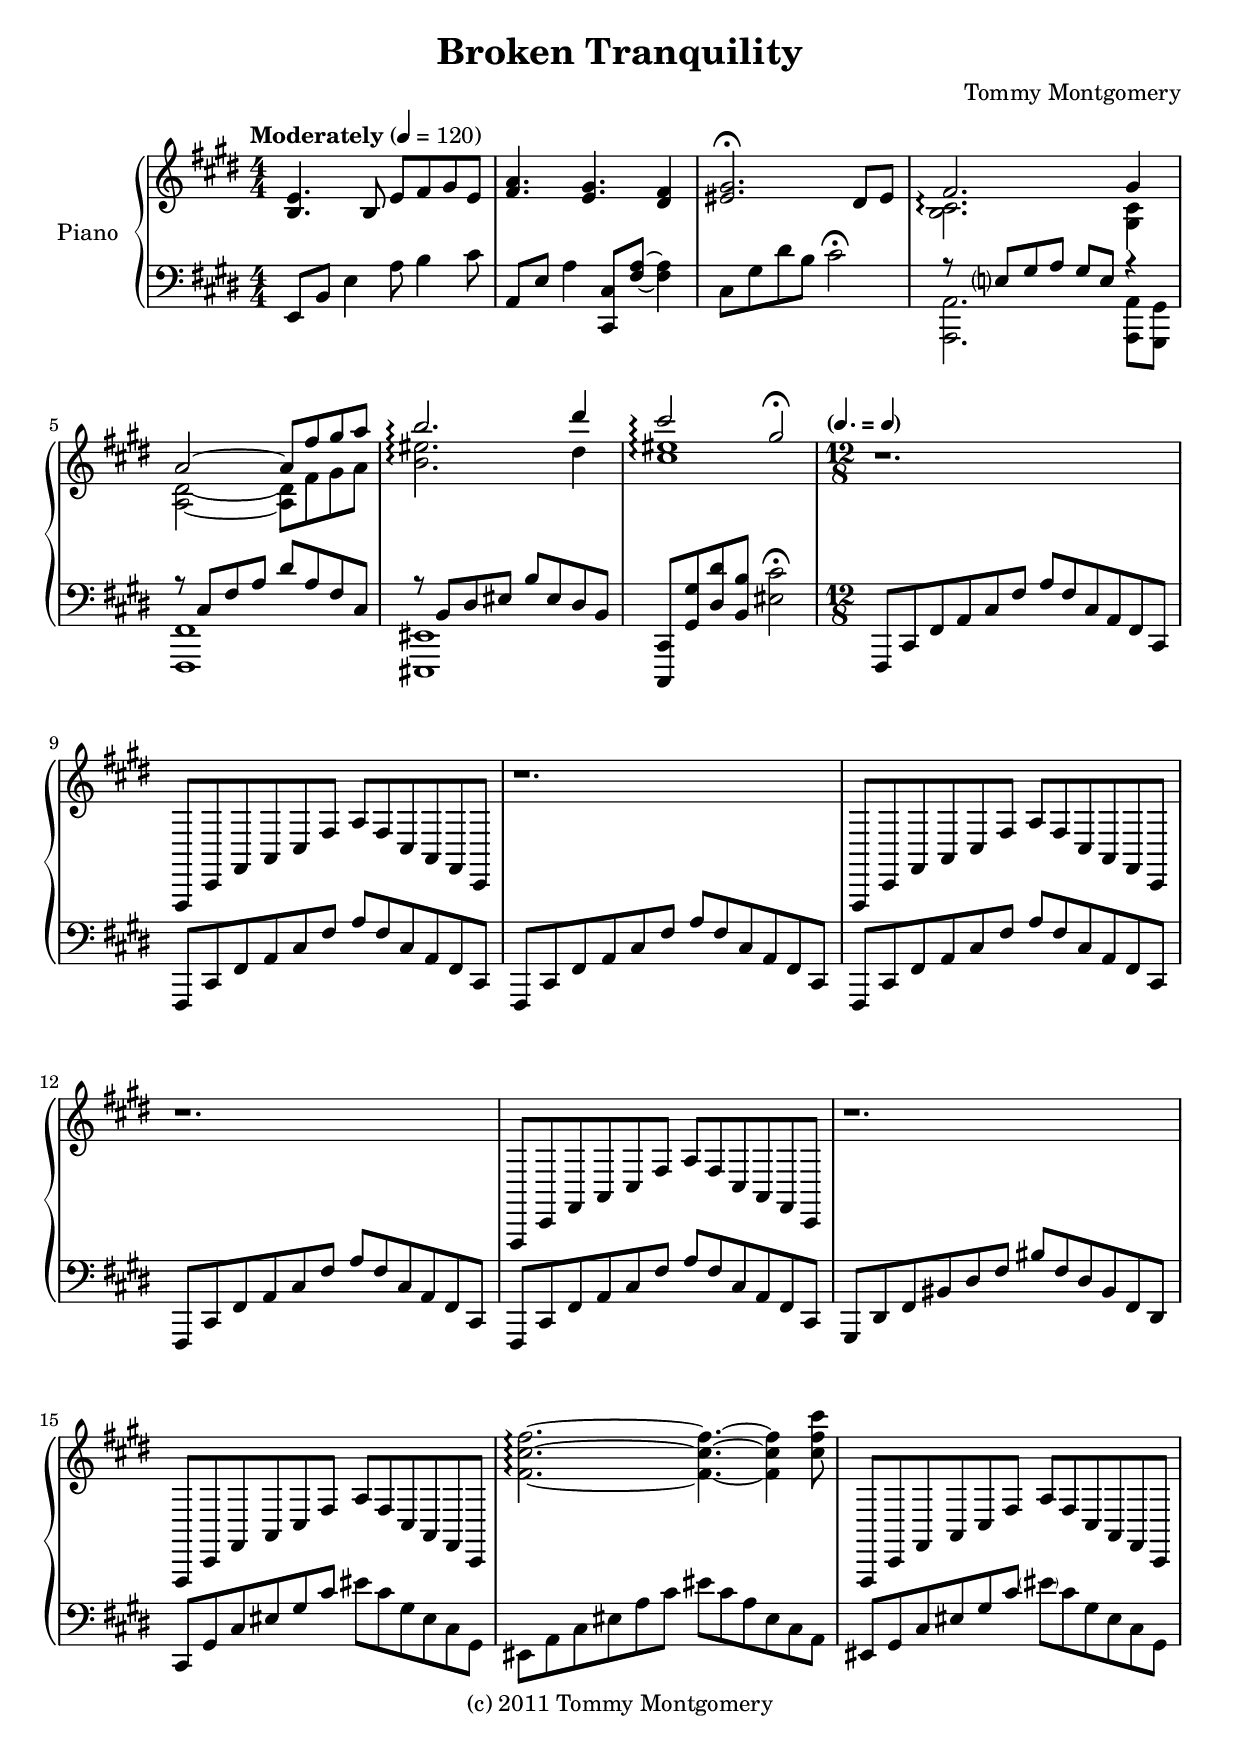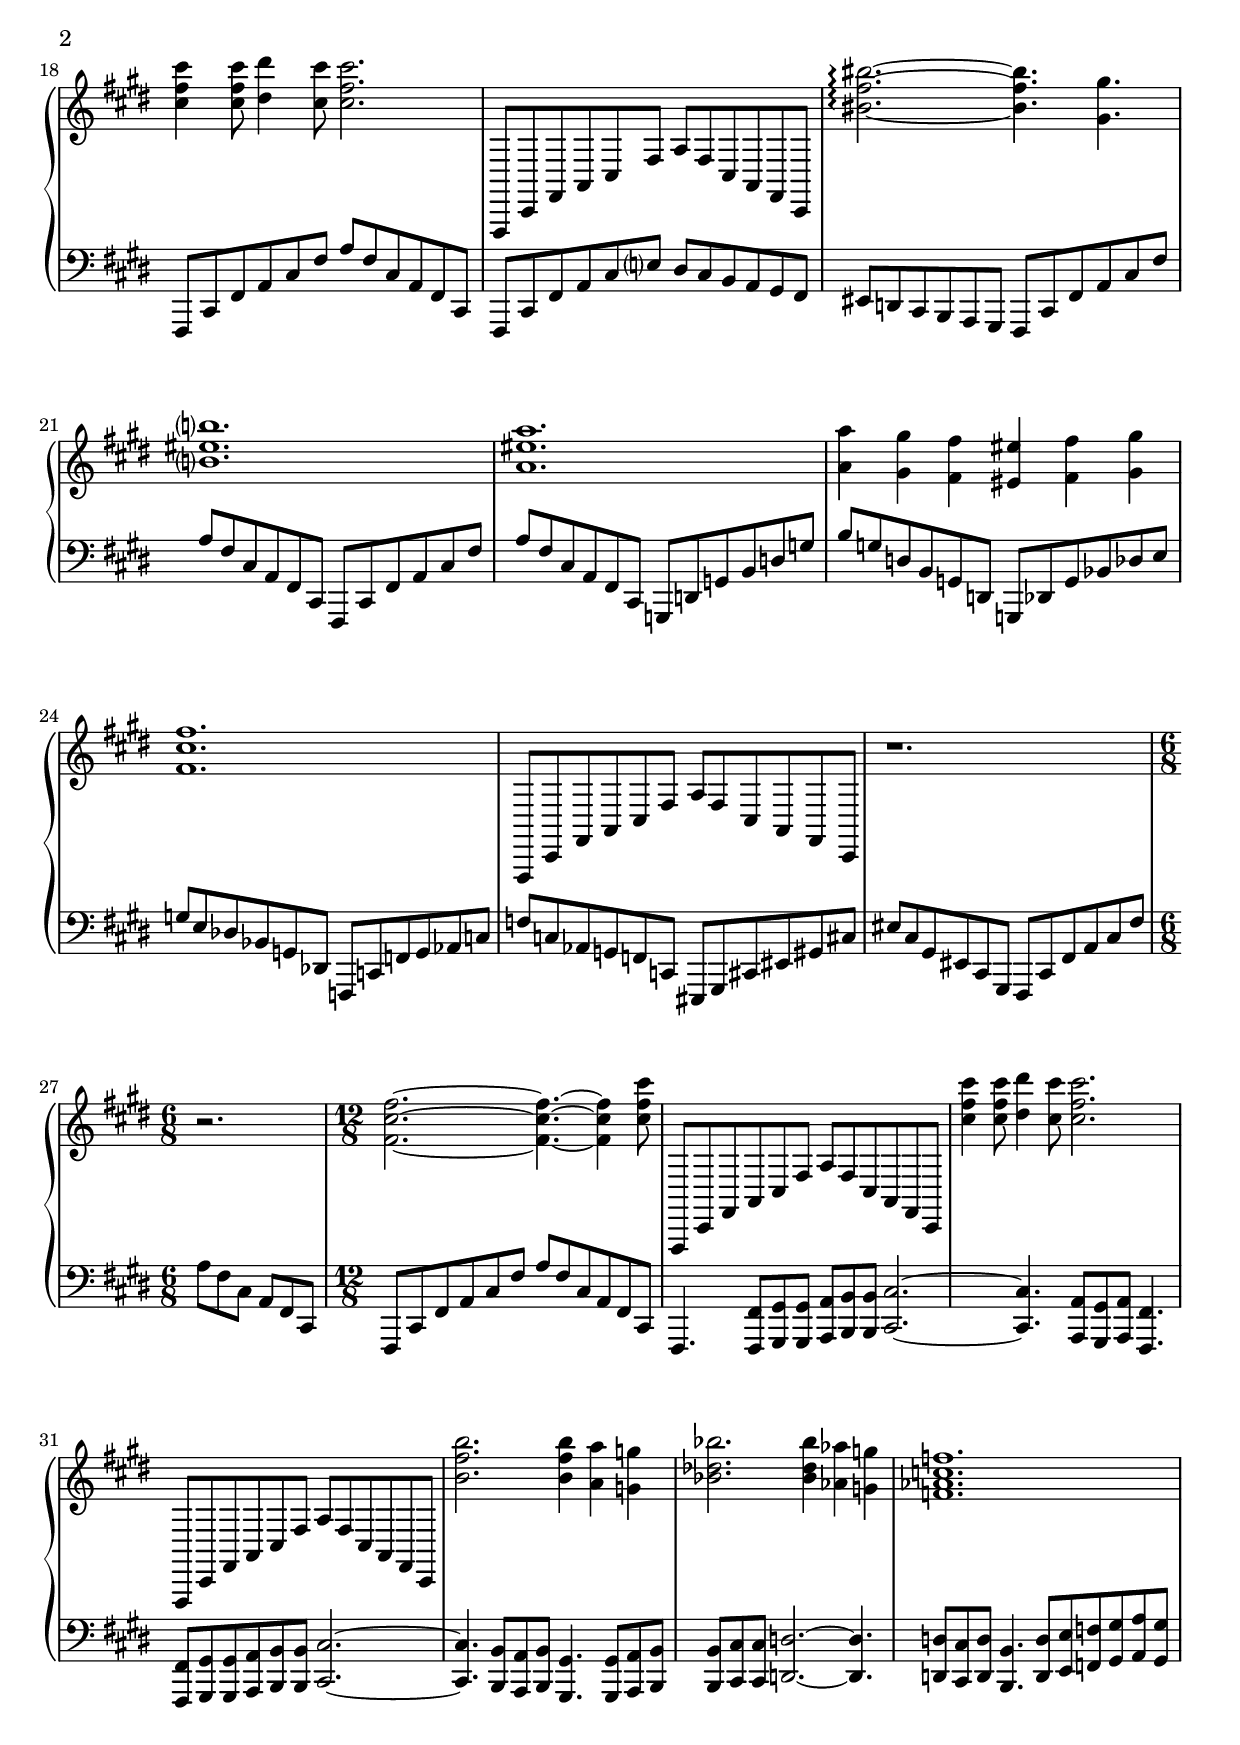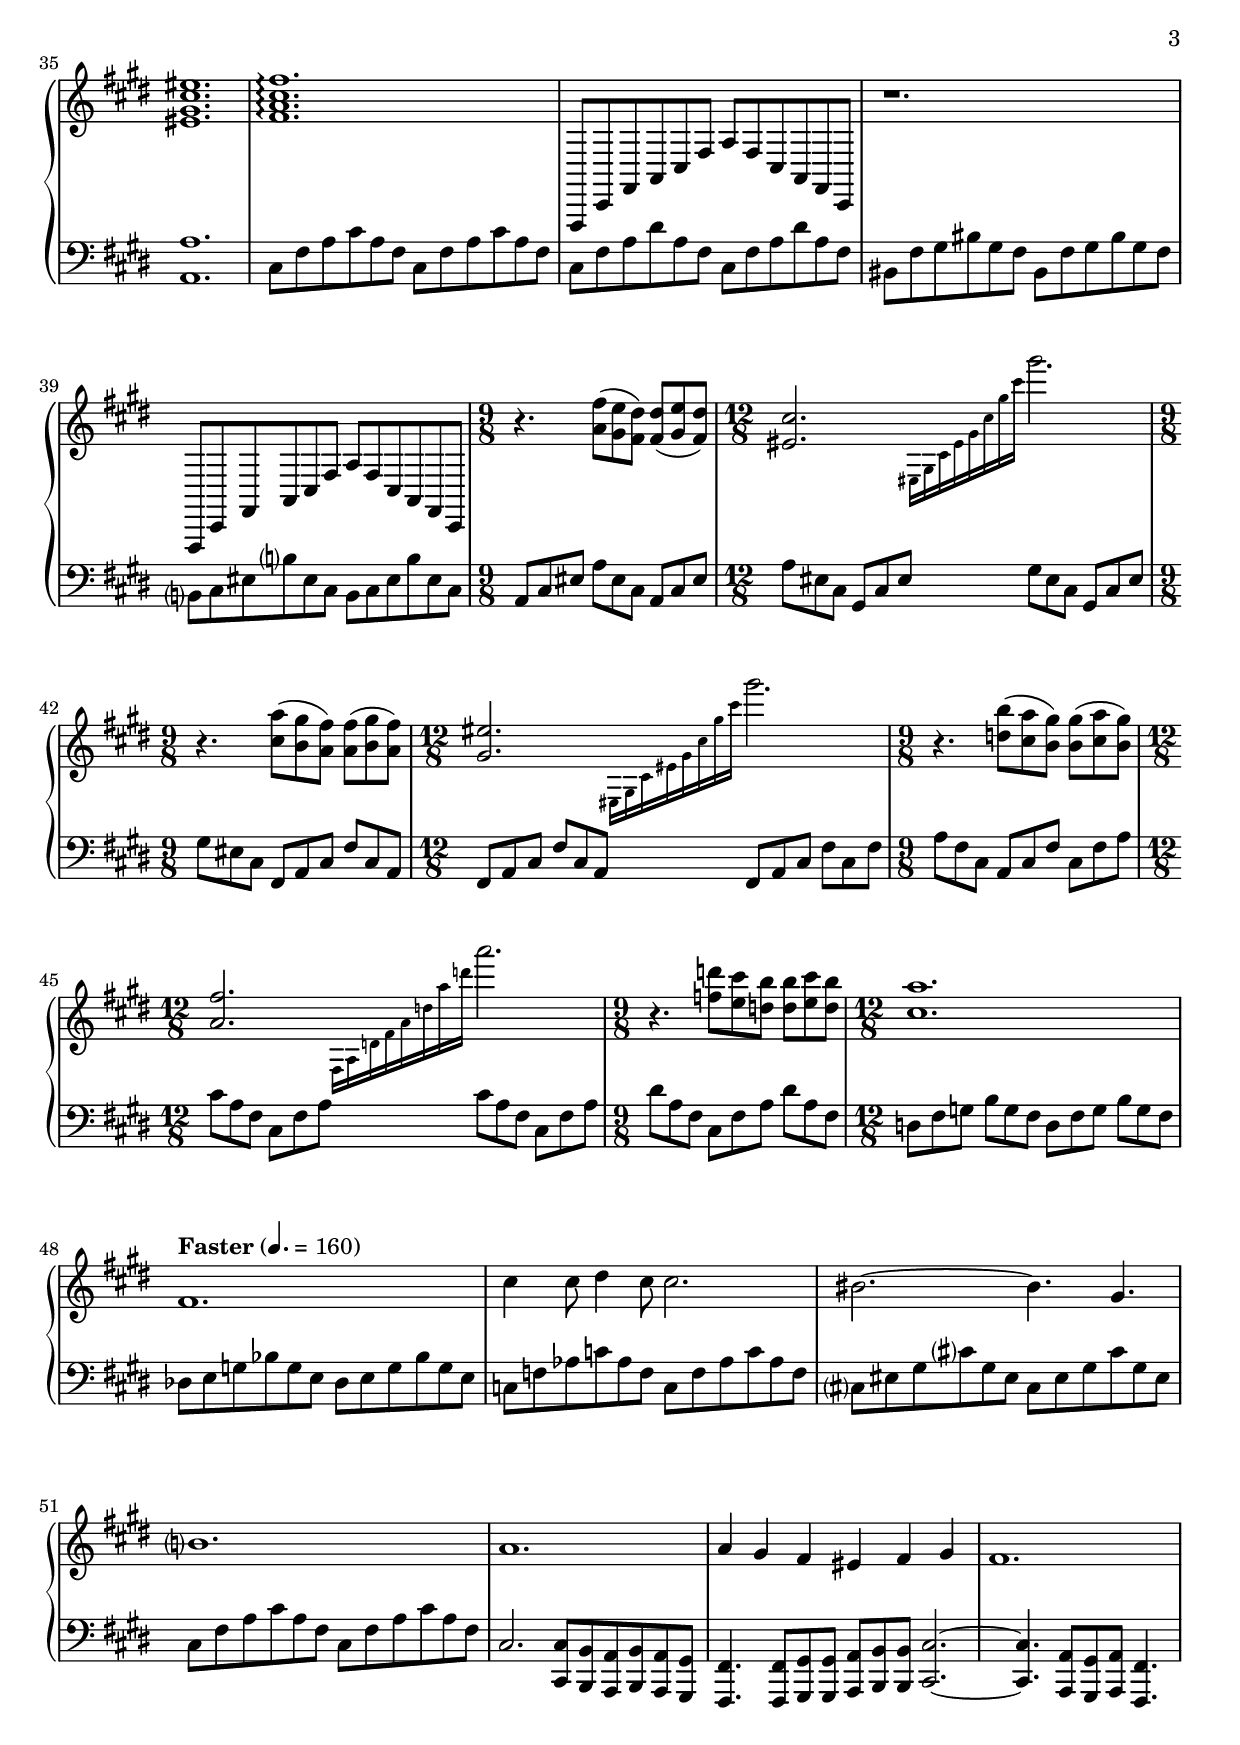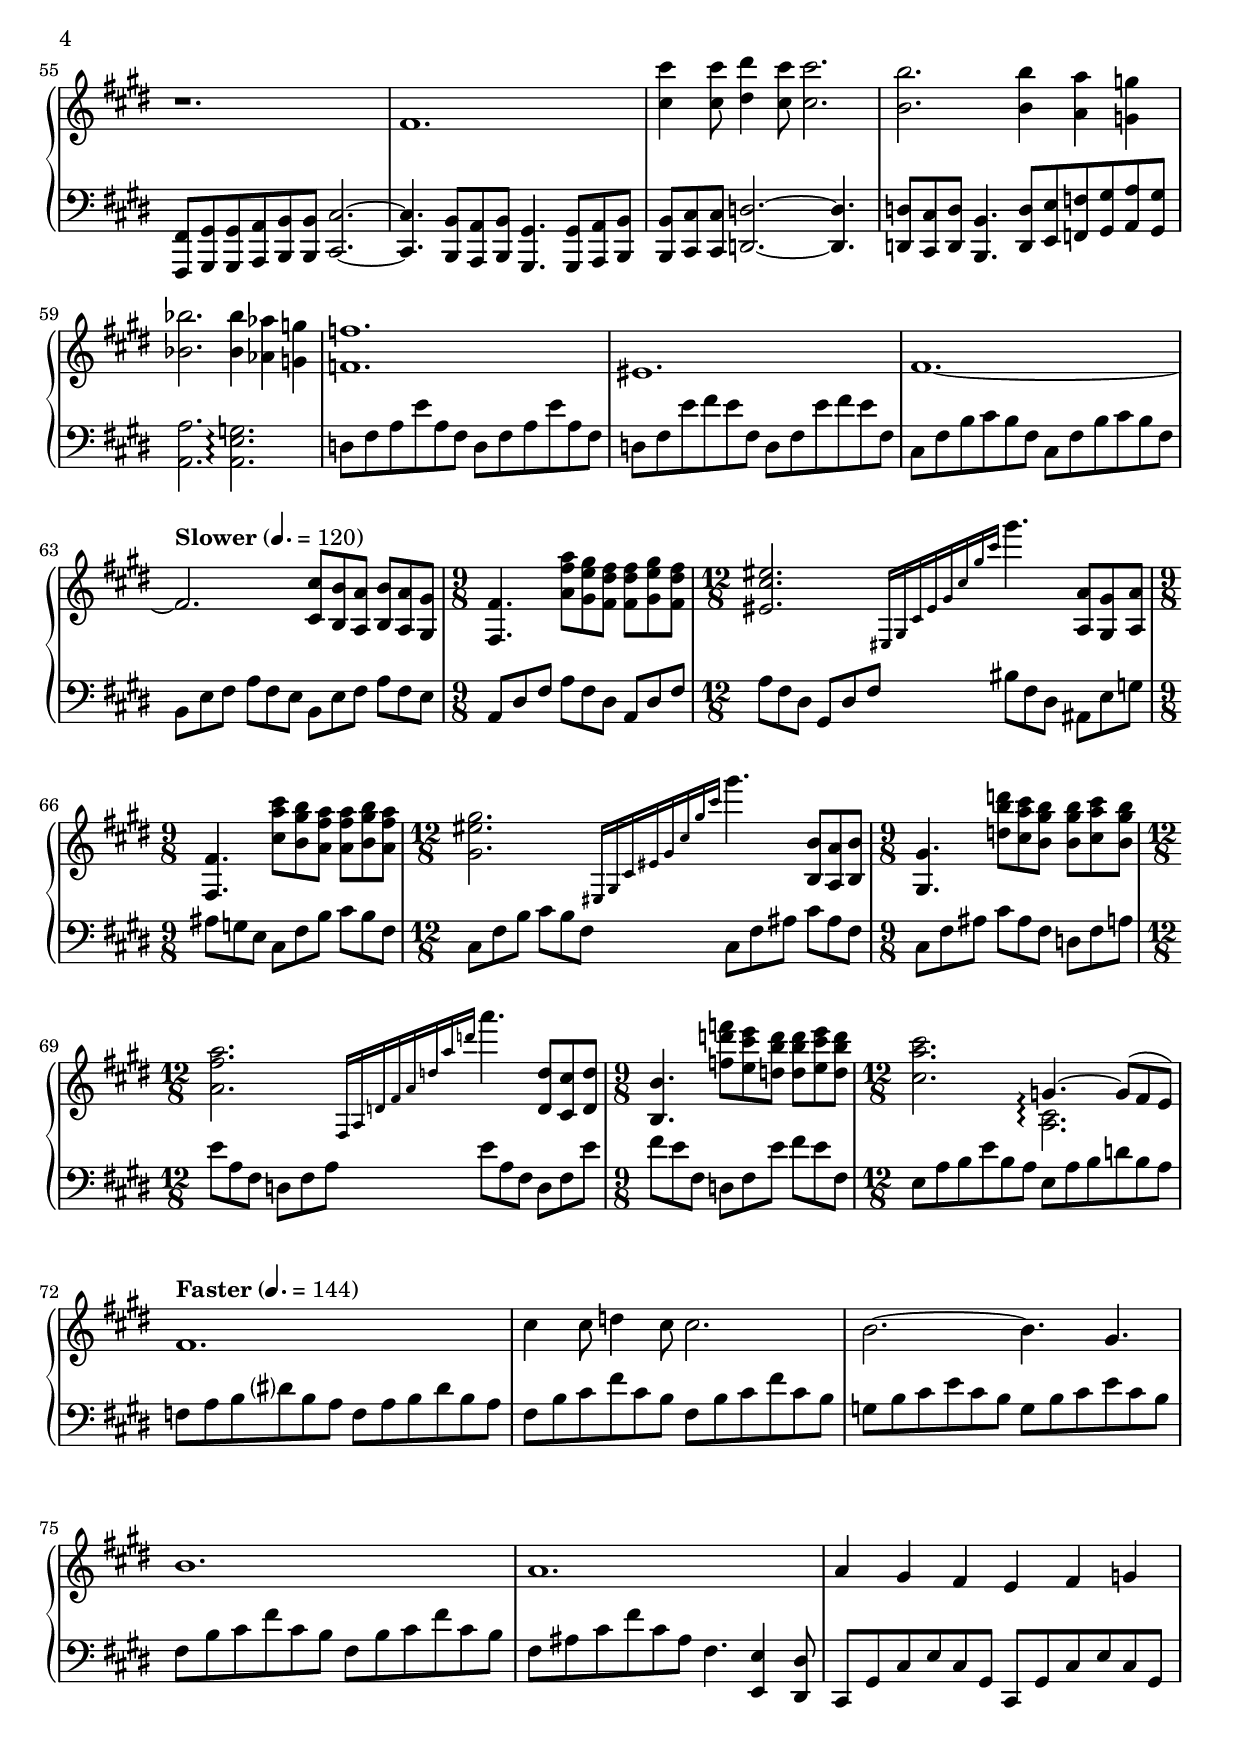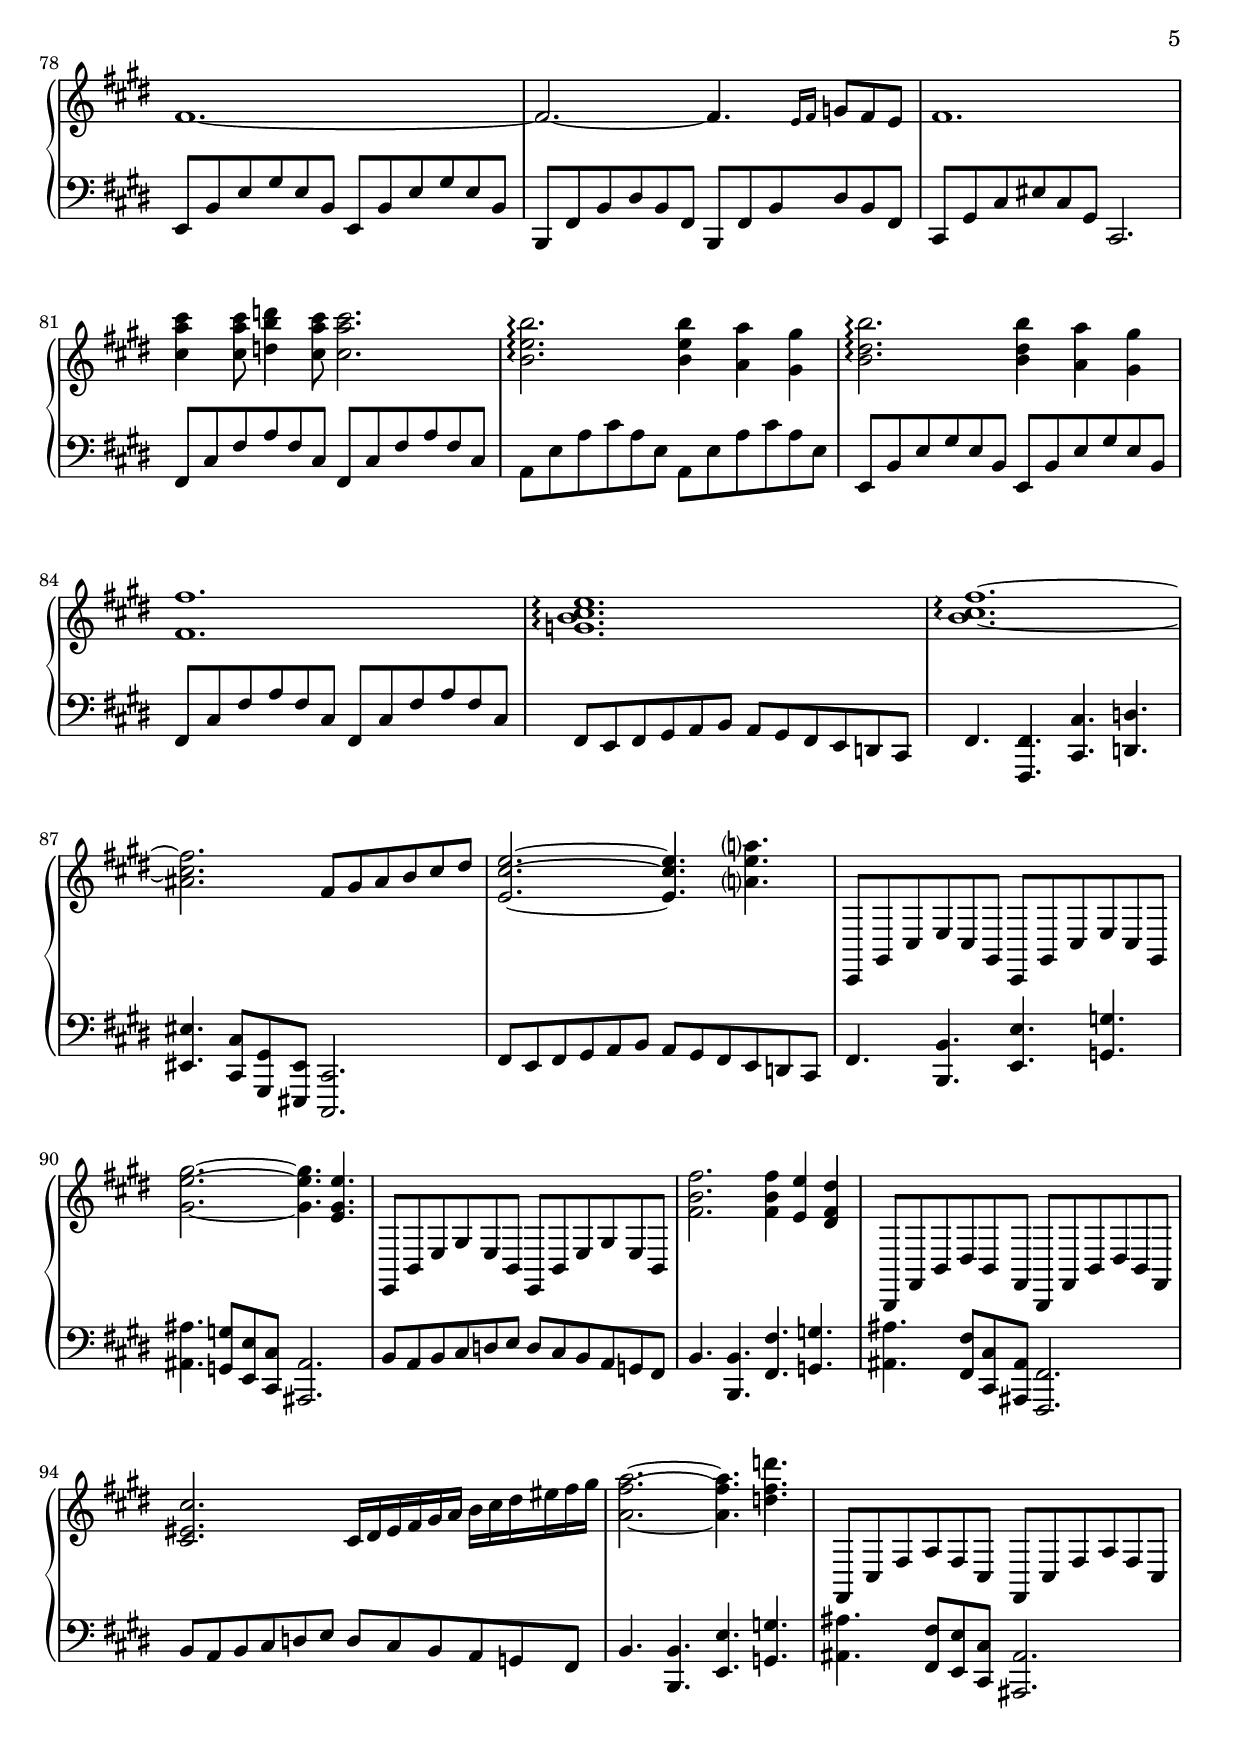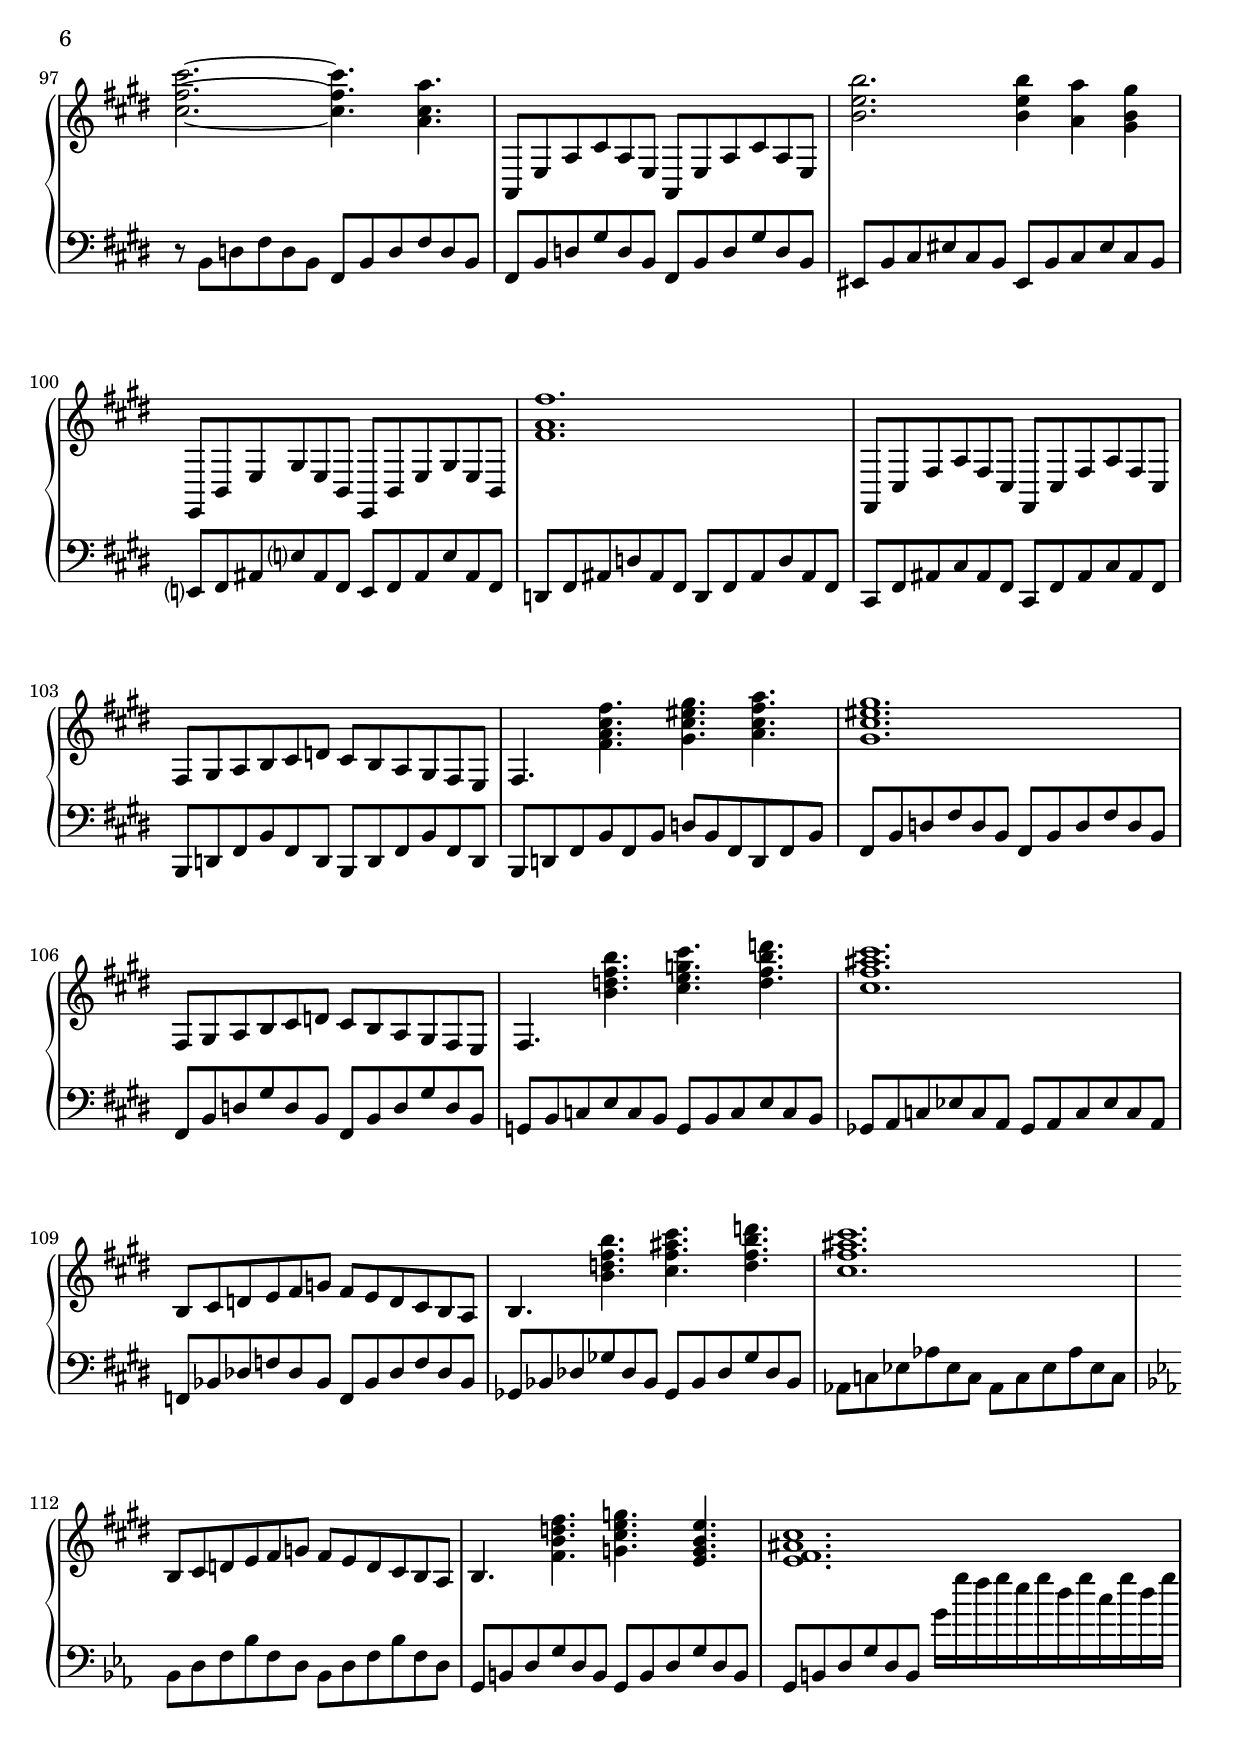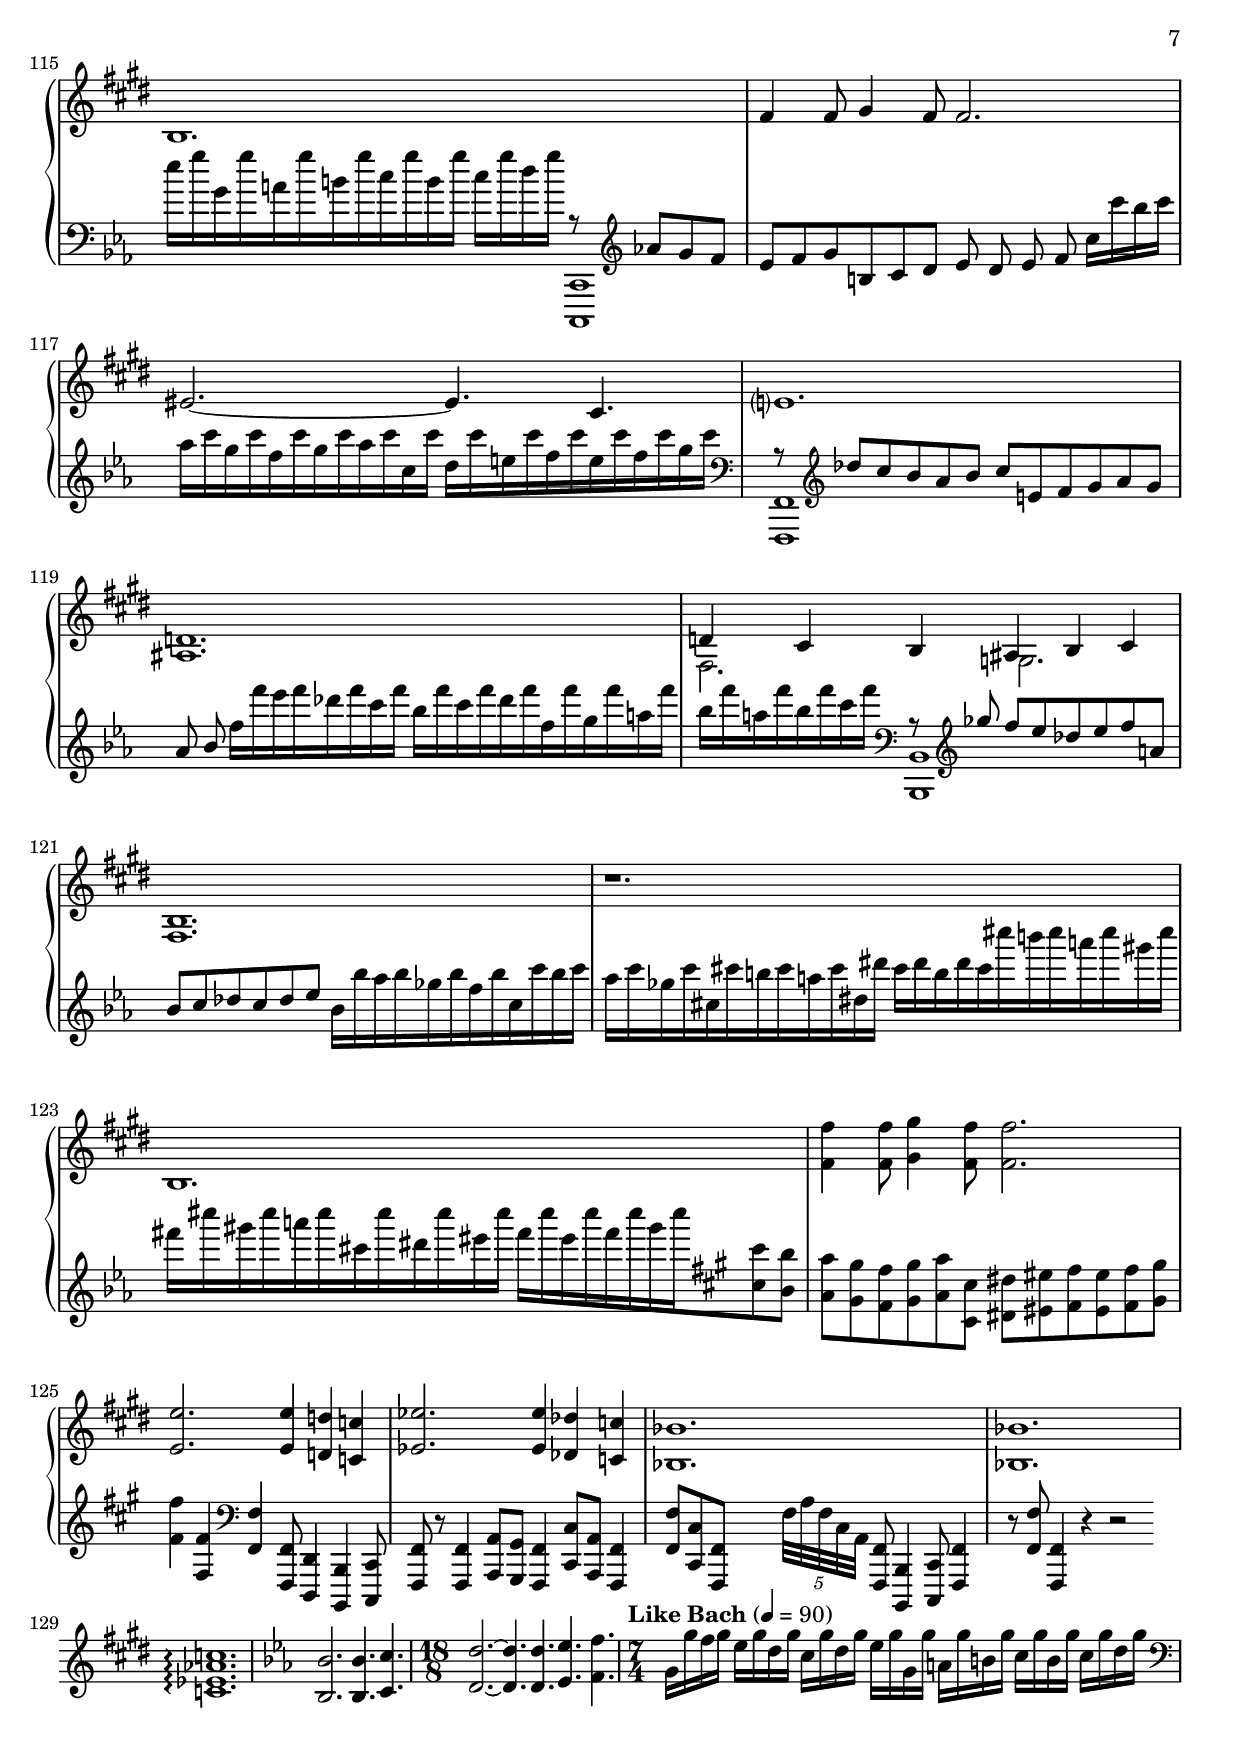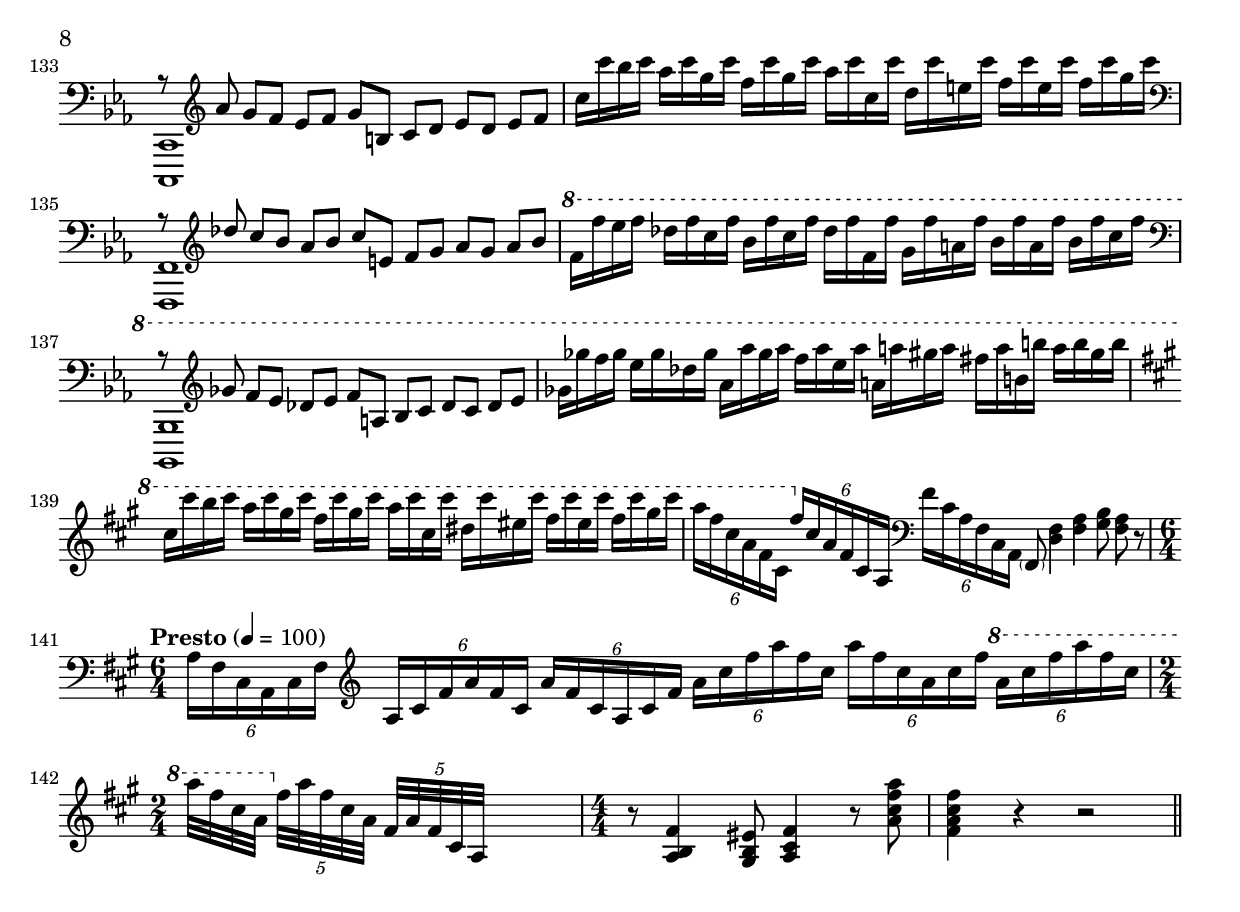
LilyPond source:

\version "2.14.2"
\language "english"

\header {
  title = "Broken Tranquility"
  composer = "Tommy Montgomery"
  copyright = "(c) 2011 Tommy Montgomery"
}

lhBrokenChord = {
  \relative c, {
    fs,8 cs' fs a cs fs a fs cs a fs cs | 
  }
}
brokenMinorTenth = {
  \relative c, {
    cs8 gs' cs e cs gs cs, gs' cs e cs gs |
  }
}
brokenMajorTenth = {
  \relative c, {
    cs8 gs' cs es cs gs cs, gs' cs es cs gs |
  }
}

bachFugue = {
  \relative c'' {
    g16 g' f g ef g d g c, g' d g ef g g, g' a, g' b, g' c, g' b, g' c, g' d g |
  }
}
bachFugueL = {
  \relative c {
    << { r8 \clef treble af''8 g f ef f g b, c d ef d ef f } \\ { \clef bass <c,,, c'>1 s2. } >> |
  }
}

sixBeamException = {
  \set Timing.beatStructure = #'(6 6)
}

defaults = {
  \set Staff.printKeyCancellation = ##f
  \numericTimeSignature
}

\parallelMusic #'(right left) {
  \time 4/4
  \tempo "Moderately" 4 = 120
  \set Score.connectArpeggios = ##t
  
  \defaults \key fs \dorian <b e>4.    b8 e  fs gs e   |
  \defaults \key fs \dorian e,8  b' e4    a8 b4    cs8 |
  <fs a>4. <e gs> <ds fs>4 |
  a,8 e' a4  <cs,, cs'>8 <fs' a> ~ <fs a>4 |
  <es gs>2.\fermata ds8 es |
  cs8 gs' ds' b cs2\fermata |
  
  << { fs2.\arpeggio gs4 } \\ { <b, cs>2.\arpeggio <gs cs>4 } >> |
  << { r8 e,? gs a gs e r4 } \\ { <a,, a'>2. <a a'>8 <gs gs'> } >> |
  
  << { a'2 ~ a8 fs' gs a } \\ { <a,, ds>2 ~ <a ds>8 fs' gs a } >> |
  << { r8 cs' fs a ds a fs cs } \\ { <fs,, fs'>1 } >> |
  << { b'2.\arpeggio ds4 } \\ { <b, es>2.\arpeggio ds4 } >> |
  << { r8 b' ds es b' es, ds b } \\ { <es,, es'>1 } >> |
  << { cs'2\arpeggio gs2\fermata } \\ { <cs, es>1\arpeggio } >> |
  <cs cs'>8 <gs'' gs'> <ds' ds'> <b b'> <es cs'>2\fermata |
  
  \time 12/8
  \sixBeamException
  \set Score.tempoHideNote = ##t
  \tempo \markup {
    \concat {
      (
      \smaller \general-align #Y #DOWN \note #"4." #1
      " = "
      \smaller \general-align #Y #DOWN \note #"4" #1
      )
    }
  } 4. = 120

  r1. |
  \lhBrokenChord |
  r1. |
  \lhBrokenChord |
  r1. |
  \lhBrokenChord |
  r1. |
  \lhBrokenChord |
  
  % and it begins...
  
  <fs, cs' fs>2.\arpeggio ~ <fs cs' fs>4. ~ <fs cs' fs>4 <cs' fs cs'>8 |
  \lhBrokenChord |
  <cs fs cs'>4 <cs fs cs'>8 <ds ds'>4 <cs cs'>8 <cs fs cs'>2. |
  \lhBrokenChord |
  
  <bs fs' bs>2.\arpeggio ~ <bs fs' bs>4. <gs gs'> |
  gs,,8 ds' fs bs ds fs bs fs ds bs fs ds |
  <b? es b'?>1. |
  cs8 gs' cs es gs cs es cs gs es cs gs |
  <a es' a>1. |
  es8 a cs es a cs es cs a es cs a |
  <a a'>4 <gs gs'> <fs fs'> <es es'> <fs fs'> <gs gs'> |
  es8 gs cs es gs cs \parenthesize es cs gs es cs gs |
  
  <fs cs' fs>1. |
  \lhBrokenChord |
  r1. |
  fs,8 cs' fs a cs e? ds cs b a gs fs |
  \time 6/8
  r2. |
  es8 d cs b a gs |
  
  \time 12/8
  \sixBeamException
  
  <fs cs' fs>2. ~ <fs cs' fs>4. ~ <fs cs' fs>4 <cs' fs cs'>8 |
  \lhBrokenChord |
  <cs fs cs'>4 <cs fs cs'>8 <ds ds'>4 <cs cs'>8 <cs fs cs'>2. |
  \lhBrokenChord |
  <b fs' b>2. <b fs' b>4 <a a'> <g g'> |
  g8 d' g b d g b g d b g d |
  <bf df bf'>2. <bf df bf'>4 <af af'> <g g'> |
  g,8 df' g bf df e g e df bf g df |
  <f af c f>1. |
  f,8 c' f g af c f c af g f c |
  <es gs cs es>1. |
  es,8 gs cs es gs cs es cs gs es cs gs |
  <fs a cs fs>1.\arpeggio |
  \lhBrokenChord |
  r1. |
  \lhBrokenChord |
  
  
  \time 9/8
  r4. <a fs'>8( <gs e'> <fs ds'>) <fs ds'>( <gs e'> <fs ds'>) |
  fs4. <fs fs'>8 <gs gs'> <gs gs'> <a a'> <b b'> <b b'> |
  
  \time 12/8
  << { <es cs'>2. s2. } \\ { s2. \grace { es,16[ gs cs es gs cs gs' cs] } gs'2. } >> |
  <cs cs'>2. ~ <cs cs'>4. <a a'>8 <gs gs'> <a a'> |
  
  \time 9/8
  r4. <cs,, a'>8( <b gs'> <a fs'>) <a fs'>( <b gs'> <a fs'>) |
  <fs fs'>4. <fs fs'>8 <gs gs'> <gs gs'> <a a'> <b b'> <b b'> |
  
  \time 12/8
  << { <gs es'>2. s2. } \\ { s2. \grace { es,16[ gs cs es gs cs gs' cs] } gs'2. } >> |
  <cs cs'>2. ~ <cs cs'>4. <b b'>8 <a a'> <b b'> |
  
  \time 9/8
  r4. <d, b'>8( <cs a'> <b gs'>) <b gs'>( <cs a'> <b gs'>) |
  <gs gs'>4. <gs gs'>8 <a a'> <b b'> <b b'> <cs cs'> <cs cs'> |
  
  \time 12/8
  << { <a fs'>2. s2. } \\ { s2. \grace { fs,16[ a d fs a d a' d] } a'2. } >> |
  <d d'>2. ~ <d d'>4. <d d'>8 <cs cs'> <d d'> |
  
  \time 9/8
  r4. <f, d'>8 <e cs'> <d b'> <d b'> <e cs'> <d b'> |
  <b b'>4. <d d'>8 <e e'> <f f'> <gs gs'> <a a'> <gs gs'> |
  
  \time 12/8
  <cs a'>1. |
  <a a'>1. |
  
  \set Score.tempoHideNote = ##f
  \tempo "Faster" 4. = 160
  \sixBeamException
  
  fs,1. |
  cs8 fs a cs a fs cs fs a cs a fs |
  cs'4 cs8 ds4 cs8 cs2. |
  cs8 fs a ds a fs cs fs a ds a fs |
  bs2. ~ bs4. gs |
  bs,8 fs' gs bs gs fs bs, fs' gs bs gs fs |
  b?1. |
  b,?8 cs es b'? es, cs b cs es b' es, cs |
  a1. |
  a8 cs es a es cs a cs es a es cs |
  a4 gs fs es fs gs |
  gs8 cs es gs es cs gs cs es gs es cs |
  fs1. |
  fs,8 a cs fs cs a fs a cs fs cs a |
  r1. |
  fs8 a cs fs cs fs a fs cs a cs fs |
  
  fs1. |
  cs8 fs a cs a fs cs fs a cs a fs |
  <cs' cs'>4 <cs cs'>8 <ds ds'>4 <cs cs'>8 <cs cs'>2. |
  cs8 fs a ds a fs cs fs a ds a fs |
  <b b'>2. <b b'>4 <a a'> <g g'> |
  d8 fs g b g fs d fs g b g fs |
  <bf bf'>2. <bf bf'>4 <af af'> <g g'> |
  df8 e g bf g e df e g bf g e |
  <f f'>1. |
  c8 f af c af f c f af c af f |
  es1. |
  cs?8 es gs cs? gs es cs es gs cs gs es |
  fs1. ~ |
  cs8 fs a cs a fs cs fs a cs a fs |
  
  \tempo "Slower" 4. = 120
  \set Timing.beatStructure = #'(3 3 3 3)
  fs2. <cs cs'>8 <b b'> <a a'> <b b'> <a a'> <gs gs'> |
  cs2.       <cs, cs'>8 <b b'> <a a'> <b b'> <a a'> <gs gs'> |
  
  \time 9/8
  <fs fs'>4. <a' fs' a>8 <gs e' gs> <fs ds' fs> <fs ds' fs> <gs e' gs> <fs ds' fs> |
  <fs fs'>4. <fs fs'>8 <gs gs'> <gs gs'> <a a'> <b b'> <b b'> |
  
  \time 12/8
  <es cs' es>2. \grace { es,16[ gs cs es gs cs gs' cs] } gs'4. <a,,, a'>8 <gs gs'> <a a'> |
  <cs cs'>2. ~ <cs cs'>4. <a a'>8 <gs gs'> <a a'> |
  
  \time 9/8
  <fs fs'>4. <cs'' a' cs>8 <b gs' b> <a fs' a> <a fs' a> <b gs' b> <a fs' a> |
  <fs fs'>4. <fs fs'>8 <gs gs'> <gs gs'> <a a'> <b b'> <b b'> |
  
  \time 12/8
  <gs es' gs>2. \grace { es,16[ gs cs es gs cs gs' cs] } gs'4. <b,,, b'>8 <a a'> <b b'> |
  <cs cs'>2. ~ <cs cs'>4. <b b'>8 <a a'> <b b'> |
  
  \time 9/8
  <gs gs'>4. <d'' b' d>8 <cs a' cs> <b gs' b> <b gs' b> <cs a' cs> <b gs' b> |
  <gs gs'>4. <gs gs'>8 <a a'> <b b'> <b b'> <cs cs'> <cs cs'> |
  
  \time 12/8
  <a fs' a>2. \grace { fs,16[ a d fs a d a' d] } a'4. <d,,, d'>8 <cs cs'> <d d'> |
  <d d'>2. ~ <d d'>4. <d d'>8 <cs cs'> <d d'> |
  
  \time 9/8
  <b b'>4. <f'' d' f>8 <e cs' e> <d b' d> <d b' d> <e cs' e> <d b' d> |
  <b b'>4. <d d'>8 <e e'> <f f'> <gs gs'> <a a'> <gs gs'> |
  
  \time 12/8
  \sixBeamException
  
  << { s2. g,4.\arpeggio ~ g8( fs e) } \\ { <cs' a' cs>2. <a, cs>2.\arpeggio } >> |
  <a a'>2. <a e' g>2.\arpeggio |
  
  \tempo "Faster" 4. = 144
  fs'1. |
  d8 fs a e' a, fs d fs a e' a, fs |
  cs'4 cs8 d4 cs8 cs2. |
  d8 fs e' fs e fs, d fs e' fs e fs, |
  b2. ~ b4. gs |
  cs8 fs b cs b fs cs fs b cs b fs |
  b1. |
  b,8 e fs a fs e b e fs a fs e |
  a1. |
  a,8 ds fs a fs ds a ds fs a fs ds |
  a4 gs fs e fs g |
  gs,8 ds' fs bs fs ds as e' g as g e |
  fs1. ~ |
  cs8 fs b cs b fs cs fs b cs b fs |
  fs2. ~ fs4. \grace { e16[ fs] } g8 fs e |
  cs8 fs as cs as fs cs fs as cs as fs |
  
  fs1. |
  d8 fs a e' a, fs d fs a e' a, fs |
  <cs' a' cs>4 <cs a' cs>8 <d b' d>4 <cs a' cs>8 <cs a' cs>2. |
  d8 fs e' fs e fs, d fs e' fs e fs, |
  <b e b'>2.\arpeggio <b e b'>4 <a a'> <gs gs'> |
  e8 a b e b a e a b d b a |
  <b ds b'>2.\arpeggio <b ds b'>4 <a a'> <gs gs'> |
  f8 a b ds? b a f a b ds b a |
  <fs fs'>1. |
  fs8 b cs fs cs b fs b cs fs cs b |
  <g b cs e>1.\arpeggio |
  g8 b cs e cs b g b cs e cs b |
  <b cs~ fs~>1.\arpeggio |
  fs8 b cs fs cs b fs b cs fs cs b |
  <as cs fs>2. fs8 gs as b cs ds |
  fs8 as cs fs cs as fs4. <e, e'>4 <ds ds'>8 |
  
  <e, cs' e>2. ~ <e cs' e>4. <a? e' a?> |
  \brokenMinorTenth |
  <gs e' gs>2. ~ <gs e' gs>4. <e gs e'> |
  \transpose cs e \brokenMajorTenth |
  <fs b fs'>2. <fs b fs'>4 <e e'> <ds fs ds'> |
  \transpose cs b, \brokenMajorTenth |
  <cs es cs'>2. cs16[ ds es fs gs a] b cs ds es fs gs |
  cs8 gs' cs es cs gs cs,2. |
  
  <a, fs' a>2. ~ <a fs' a>4. <d fs d'> |
  \transpose cs fs \brokenMinorTenth |
  <cs fs cs'>2. ~ <cs fs cs'>4. <a cs a'> |
  \transpose cs a \brokenMajorTenth |
  <b e b'>2. <b e b'>4 <a a'> <gs b gs'> |
  \transpose cs e \brokenMajorTenth |
  <fs a fs'>1. |
  \transpose cs fs \brokenMinorTenth |
  
  fs,8 gs a b cs d cs b a gs fs e |
  fs8 e fs gs a b a gs fs e d cs |
  fs4. <fs' a cs fs> <gs cs es gs> <a cs fs a> |
  fs4. <fs, fs'> <cs' cs'> <d d'> |
  <gs cs es gs>1. |
  <es es'>4. <cs cs'>8 <gs gs'> <es es'> <cs cs'>2. |
  fs,8 gs a b cs d cs b a gs fs e |
  fs'8 e fs gs a b a gs fs e d cs |
  fs4. <b' d fs b> <cs e g cs> <d fs b d> |
  fs4. <b, b'> <e e'> <g g'> |
  <cs fs as cs>1. |
  <as as'>4. <g g'>8 <e e'> <cs cs'> <as as'>2. |
  
  b,8 cs d e fs g fs e d cs b a |
  b'8 a b cs d e d cs b a g fs |
  b4. <b' d fs b> <cs fs as cs> <d fs b d> |
  b4. <b, b'> <fs' fs'> <g g'> |
  <cs fs as cs>1. |
  <as as'>4. <fs fs'>8 <cs cs'> <as as'> <fs fs'>2. |
  b,8 cs d e fs g fs e d cs b a |
  b'8 a b cs d e d cs b a g fs |
  b4. <fs' b d fs> <g cs e g>  <e g b e> |
  b4. <b, b'> <e e'> <g g'> |
  <e fs as cs>1. |
  <as as'>4. <fs fs'>8 <e e'> <cs cs'> <as as'>2. |
  
  b1. |
  r8 b' d fs d b fs b d fs d b |
  fs'4 fs8 gs4 fs8 fs2. |
  fs8 b d gs d b fs b d gs d b |
  es2. ~ es4. cs |
  es,8 b' cs es cs b es, b' cs es cs b |
  e?1. |
  e,?8 fs as e'? as, fs e fs as e' as, fs |
  <as, d>1. |
  d8 fs as d as fs d fs as d as fs |
  << { d4 cs b as b cs } \\ { fs,2. g2. } >> |
  cs8 fs as cs as fs cs fs as cs as fs |
  <fs b>1. |
  b,8 d fs b fs d b d fs b fs d |
  r1. |
  b8 d fs b fs b d b fs d fs b |
  
  b1. |
  fs8 b d fs d b fs b d fs d b |
  <fs' fs'>4 <fs fs'>8 <gs gs'>4 <fs fs'>8 <fs fs'>2. |
  fs8 b d gs d b fs b d gs d b |
  <e e'>2. <e e'>4 <d d'> <c c'> |
  g8 b c e c b g b c e c b |
  <ef ef'>2. <ef ef'>4 <df df'> <c c'> |
  gf8 a c ef c a gf a c ef c a |
  <bf bf'>1. |
  f8 bf df f df bf f bf df f df bf |
  <bf bf'>1. |
  gf8 bf df gf df bf gf bf df gf df bf |
  <c ef af c>1.\arpeggio |
  af8 c ef af ef c af c ef af ef c |
  
  \key c \minor <bf bf'>2. <bf bf'>4. <c c'> |
  \key c \minor bf8 d f bf f d bf d f bf f d |
  
  \time 18/8
  \sixBeamException
  
  <d d'>2. ~ <d d'>4. <d d'> <ef ef'> <f f'> |
  g,8 b d g d b g b d g d b g b d g d b |
  
  \time 7/4
  \tempo "Like Bach" 4 = 90
  
  \bachFugue |
  \bachFugueL |
  \transpose c f \bachFugue |
  \transpose c f \bachFugueL |
  \ottava #'1 \transpose c bf \bachFugue |
  \transpose c bf \bachFugueL |
  
  gf'16 gf' f gf ef gf df gf af, af' gf af f af ef af a, a' gs a fs a b, b' a b gs b |
  bf''16 bf' af bf gf bf f bf c, c' bf c af c gf c cs, cs' b cs a cs ds, ds' cs ds b ds |
  
  \key fs \minor \transpose c fs' \bachFugue |
  \key fs \minor <cs, cs'>8 <b b'> <a a'> <gs gs'> <fs fs'> 
  <gs gs'> <a a'> <cs, cs'> <ds ds'> <es es'> <fs fs'> <es es'> <fs fs'> <gs gs'> |
  
  \times 4/6 { a16 fs cs a fs cs } 
  \ottava #'0 \times 4/6 { fs cs a fs cs a }
  \clef bass \times 4/6 { fs' cs a fs cs a }
  \parenthesize fs8 <d' fs>4 <fs a>4 <gs b>8 <fs a> r |
  <fs fs'>4 <fs, fs'> \clef bass <fs, fs'> 
  <fs, fs'>8 <d d'>4 <b b'> <cs cs'>8 <fs fs'>8 r8 |
  
  \tempo "Presto" 4 = 100
  
  \time 6/4
  \times 4/6 { a16 fs cs a cs fs } \clef treble \times 4/6 { a cs fs a fs cs }
  \times 4/6 { a' fs cs a cs fs } \times 4/6 { a cs fs a fs cs }
  \times 4/6 { a' fs cs a cs fs } \ottava #'1 \times 4/6 { a cs fs a fs cs } |
  <fs fs'>4 <a a'>8 <gs gs'> <fs fs'>4 <cs' cs'>8 <a a'> <fs fs'>4 <fs' fs'>8 <cs cs'> |
    
  \time 2/4
  a'32 fs cs a \ottava #'0 \times 4/5 { fs32[ a fs cs a] } \times 4/5 { fs a fs cs a } s8 |
  <fs, fs'>8 s4 \times 4/5 { fs''32 a fs cs a } |
  
  \time 4/4
  
  r8 <a b fs'>4 <gs b es>8 <a cs fs>4 r8 <a' cs fs a>8 |
  <fs, fs'>8 <b, b'>4 <cs cs'>8 <fs fs'>4 r8 <fs' fs'> |  
  <fs a cs fs>4 r4 r2 \bar "||" |
  <fs, fs'>4 r4 r2 |
}

\score {
  \new PianoStaff \with {
    instrumentName = "Piano"
  } <<
    \new Staff = "right" \with {
      midiInstrument = "acoustic grand"
    } \relative c' \right
    \new Staff = "left" \with {
      midiInstrument = "acoustic grand"
      
    } { \clef bass \relative c \left }
  >>
  \layout { }
  \midi {
    \context {
      \Score
      tempoWholesPerMinute = #(ly:make-moment 120 4)
    }
  }
}
